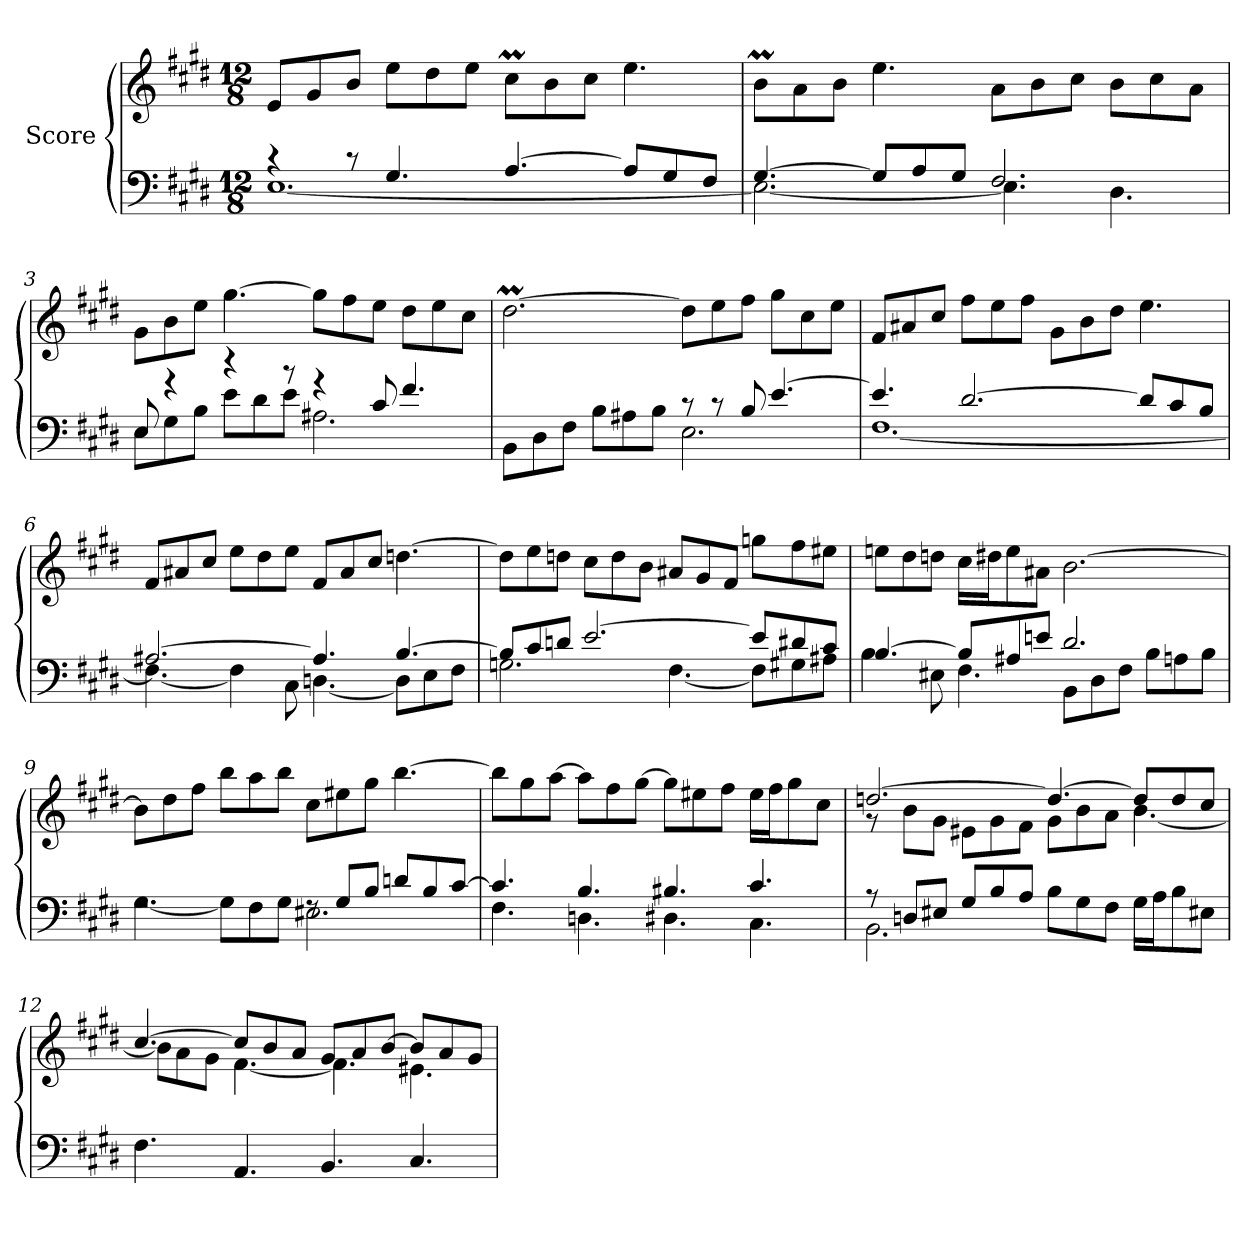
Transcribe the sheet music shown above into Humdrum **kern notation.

**kern	**kern
*part1	*part1
*staff2	*staff1
*I"Score	*
*clefF4	*clefG2
*k[f#c#g#d#]	*k[f#c#g#d#]
*M12/8	*M12/8
=1	=1
*^	*
4r	[1.E	8e/L
.	.	8g#/
8r	.	8b/J
4.G#/	.	8ee\L
.	.	8dd#\
.	.	8ee\J
[4.A/	.	8cc#M\L
.	.	8b\
.	.	8cc#\J
8A/L]	.	4.ee\
8G#/	.	.
8F#/J	.	.
=2	=2	=2
[4.G#/	2.E\_	8bM\L
.	.	8a\
.	.	8b\J
8G#/L]	.	4.ee\
8A/	.	.
8G#/J	.	.
2.F#/	4.E\]	8a\L
.	.	8b\
.	.	8cc#\J
.	4.D#\	8b\L
.	.	8cc#\
.	.	8a\J
=3	=3	=3
8E/	8E\L	8g#\L
4r	8G#\	8b\
.	8B\J	8ee\J
4r	8e\L	[4.gg#\
.	8d#\	.
8r	8e\J	.
4r	2.A#X\	8gg#\L]
.	.	8ff#\
8c#/	.	8ee\J
4.f#/	.	8dd#\L
.	.	8ee\
.	.	8cc#\J
!!LO:LB:g=z
=4	=4	=4
2.ryy	8BB\L	[2.dd#m\
.	8D#\	.
.	8F#\J	.
.	8B\L	.
.	8A#X\	.
.	8B\J	.
8r	2.E\	8dd#\L]
8r	.	8ee\
8B/	.	8ff#\J
[4.e/	.	8gg#\L
.	.	8cc#\
.	.	8ee\J
=5	=5	=5
4.e/]	[1.F#	8f#/L
.	.	8a#X/
.	.	8cc#/J
[2.d#/	.	8ff#\L
.	.	8ee\
.	.	8ff#\J
.	.	8g#\L
.	.	8b\
.	.	8dd#\J
8d#/L]	.	4.ee\
8c#/	.	.
8B/J	.	.
=6	=6	=6
[2.A#X/	4.F#\_	8f#/L
.	.	8a#X/
.	.	8cc#/J
.	4F#\]	8ee\L
.	.	8dd#\
.	8C#\	8ee\J
4.A#/]	[4.Dn\	8f#/L
.	.	8a#/
.	.	8cc#/J
[4.B/	8D\L]	[4.ddn\
.	8E\	.
.	8F#\J	.
!!LO:LB:g=z
=7	=7	=7
8B/L]	2.Gn\	8dd\L]
8c#/	.	8ee\
8dn/J	.	8ddn\J
[2.e/	.	8cc#\L
.	.	8dd\
.	.	8b\J
.	[4.F#\	8a#X/L
.	.	8g#/
.	.	8f#/J
8e/L]	8F#\L]	8ggn\L
8d#X/	8G#X\	8ff#\
8c#/J	8A#X\J	8ee#X\J
=8	=8	=8
[4.B/	4B\	8een\L
.	.	8dd#\
.	8E#X\	8ddn\J
8B/L]	4.F#\	16cc#\LL
.	.	16dd#X\J
8A#X/	.	8ee\
8en/J	.	8a#X\J
2.d#/	8BB\L	[2.b\
.	8D#\	.
.	8F#\J	.
.	8B\L	.
.	8An\	.
.	8B\J	.
=9	=9	=9
2.rF	[4.G#\	8b\L]
.	.	8dd#\
.	.	8ff#\J
.	8G#\L]	8bb\L
.	8F#\	8aa\
.	8G#\J	8bb\J
8rF	2.E#X\	8cc#\L
8G#/L	.	8ee#X\
8B/J	.	8gg#\J
8dn/L	.	[4.bb\
8B/	.	.
[8c#/J	.	.
!!LO:LB:g=z
=10	=10	=10
4.c#/]	4.F#\	8bb\L]
.	.	8gg#\
.	.	[8aa\J
4.B/	4.Dn\	8aa\L]
.	.	8ff#\
.	.	[8gg#\J
4.B#X/	4.D#X\	8gg#\L]
.	.	8ee#X\
.	.	8ff#\J
4.c#/	4.C#\	16ee#\LL
.	.	16ff#\J
.	.	8gg#\
.	.	8cc#\J
=11	=11	=11
*	*	*^
8r	2.BB\	[2.ddn/	8r
8Dn/L	.	.	8b\L
8E#X/J	.	.	8g#\J
8G#/L	.	.	8e#X\L
8B/	.	.	8g#\
8A/J	.	.	8f#\J
8B\L	4ryy	4.dd/_	8g#\L
8G#\	.	.	8b\
8F#\J	2ryy	.	8a\J
16G#\LL	.	8dd/L]	[4.b\
16A\J	.	.	.
8B\	.	8dd/	.
8E#X\J	.	8cc#/J	.
*v	*v	*	*
=12	=12	=12
4.F#\	[4.cc#/	8b\L]
.	.	8a\
.	.	8g#\J
4.AA/	8cc#/L]	[4.f#\
.	8b/	.
.	8a/J	.
4.BB/	8g#/L	4.f#\]
.	8a/	.
.	[8b/J	.
4.C#/	8b/L]	4.e#X\
.	8a/	.
.	8g#/J	.
*	*v	*v
=	=
*-	*-
